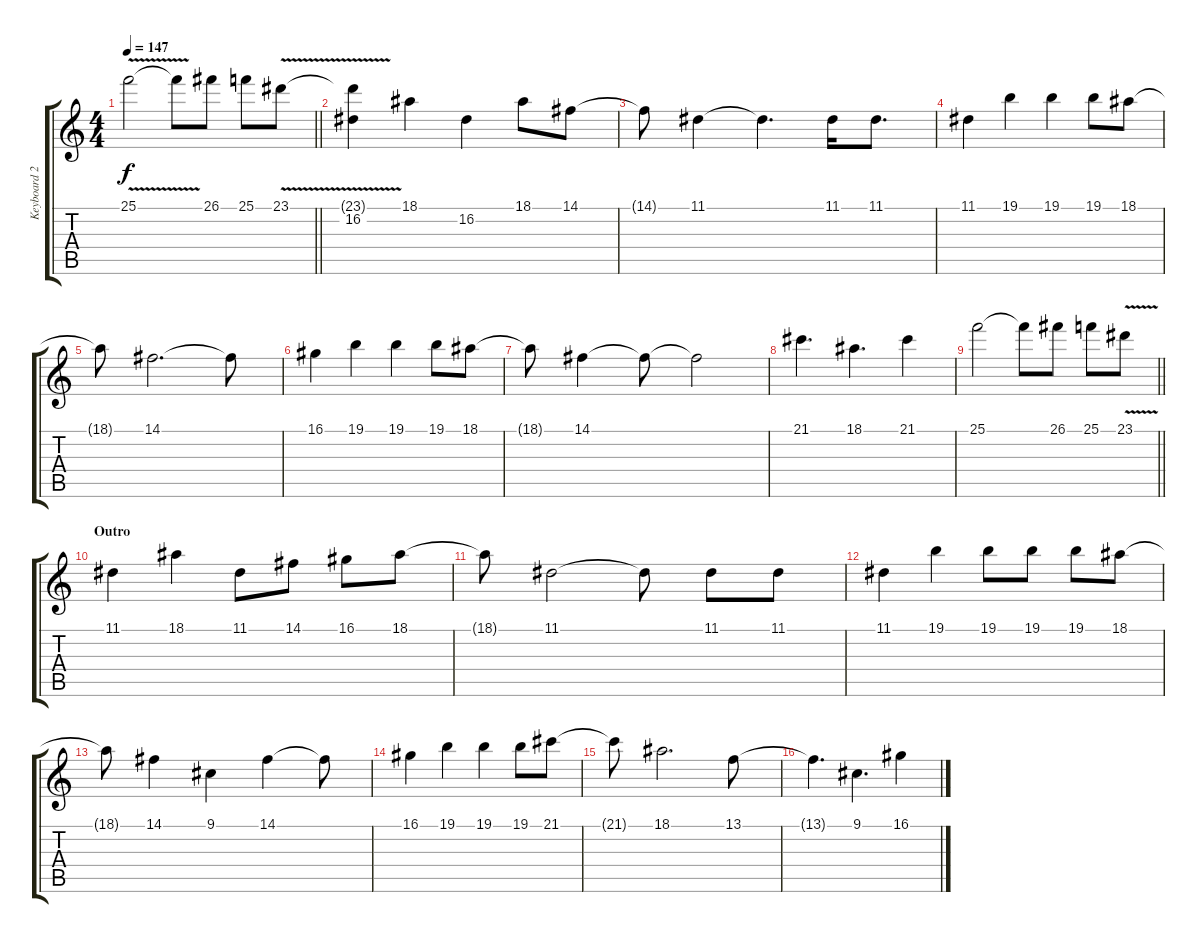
\track ("Keyboard 2" "Keyboard 2") {instrument lead1square}
\staff {score tabs}
\tuning (E4 B3 G3 D3 A2 E2) {hide}
\ts (4 4)
\tempo 147
\clef g2
\barLineRight lightlight
\ks c
25.1{v}.2{dy f} 25.1{t}.8 26.1.8 25.1.8 23.1{v}.8 |
(23.1{t} 16.2).4 18.1.4 16.2.4 18.1.8 14.1.8 |
14.1{t}.8 11.1.4 11.1{t}.4{d} 11.1.16 11.1.8{d} |
11.1.4 19.1.4 19.1.4 19.1.8 18.1.8 |
18.1{t}.8 14.1.2{d} 14.1{t}.8 |
16.1.4 19.1.4 19.1.4 19.1.8 18.1.8 |
18.1{t}.8 14.1.4 14.1{t}.8 14.1{t}.2 |
21.1.4{d} 18.1.4{d} 21.1.4 |
\barLineRight lightlight
25.1.2 25.1{t}.8 26.1.8 25.1.8 23.1{v}.8 |
\section ("" "Outro")
11.1.4 18.1.4 11.1.8 14.1.8 16.1.8 18.1.8 |
18.1{t}.8 11.1.2 11.1{t}.8 11.1.8 11.1.8 |
11.1.4 19.1.4 19.1.8 19.1.8 19.1.8 18.1.8 |
18.1{t}.8 14.1.4 9.1.4 14.1.4 14.1{t}.8 |
16.1.4 19.1.4 19.1.4 19.1.8 21.1.8 |
21.1{t}.8 18.1.2{d} 13.1.8 |
13.1{t}.4{d} 9.1.4{d} 16.1.4
